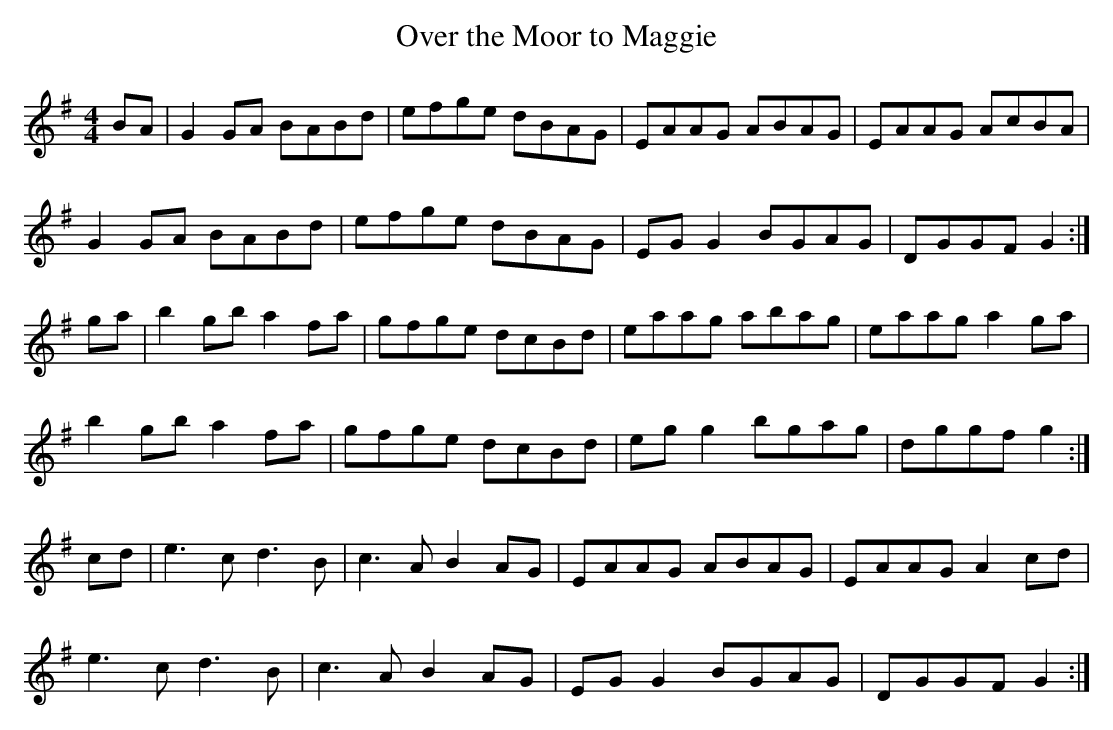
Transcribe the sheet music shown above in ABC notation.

X:1
T:Over the Moor to Maggie
M:4/4
L:1/8
K:G
BA|G2GA BABd|efge dBAG|EAAG ABAG|EAAG AcBA|
G2GA BABd|efge dBAG|EGG2 BGAG|DGGF G2:|
ga|b2gb a2fa|gfge dcBd|eaag abag|eaag a2ga|
b2gb a2fa|gfge dcBd|egg2 bgag|dggf g2:|
cd|e3c d3B|c3A B2AG|EAAG ABAG|EAAG A2cd|
e3c d3B|c3A B2AG|EGG2 BGAG|DGGF G2:|
